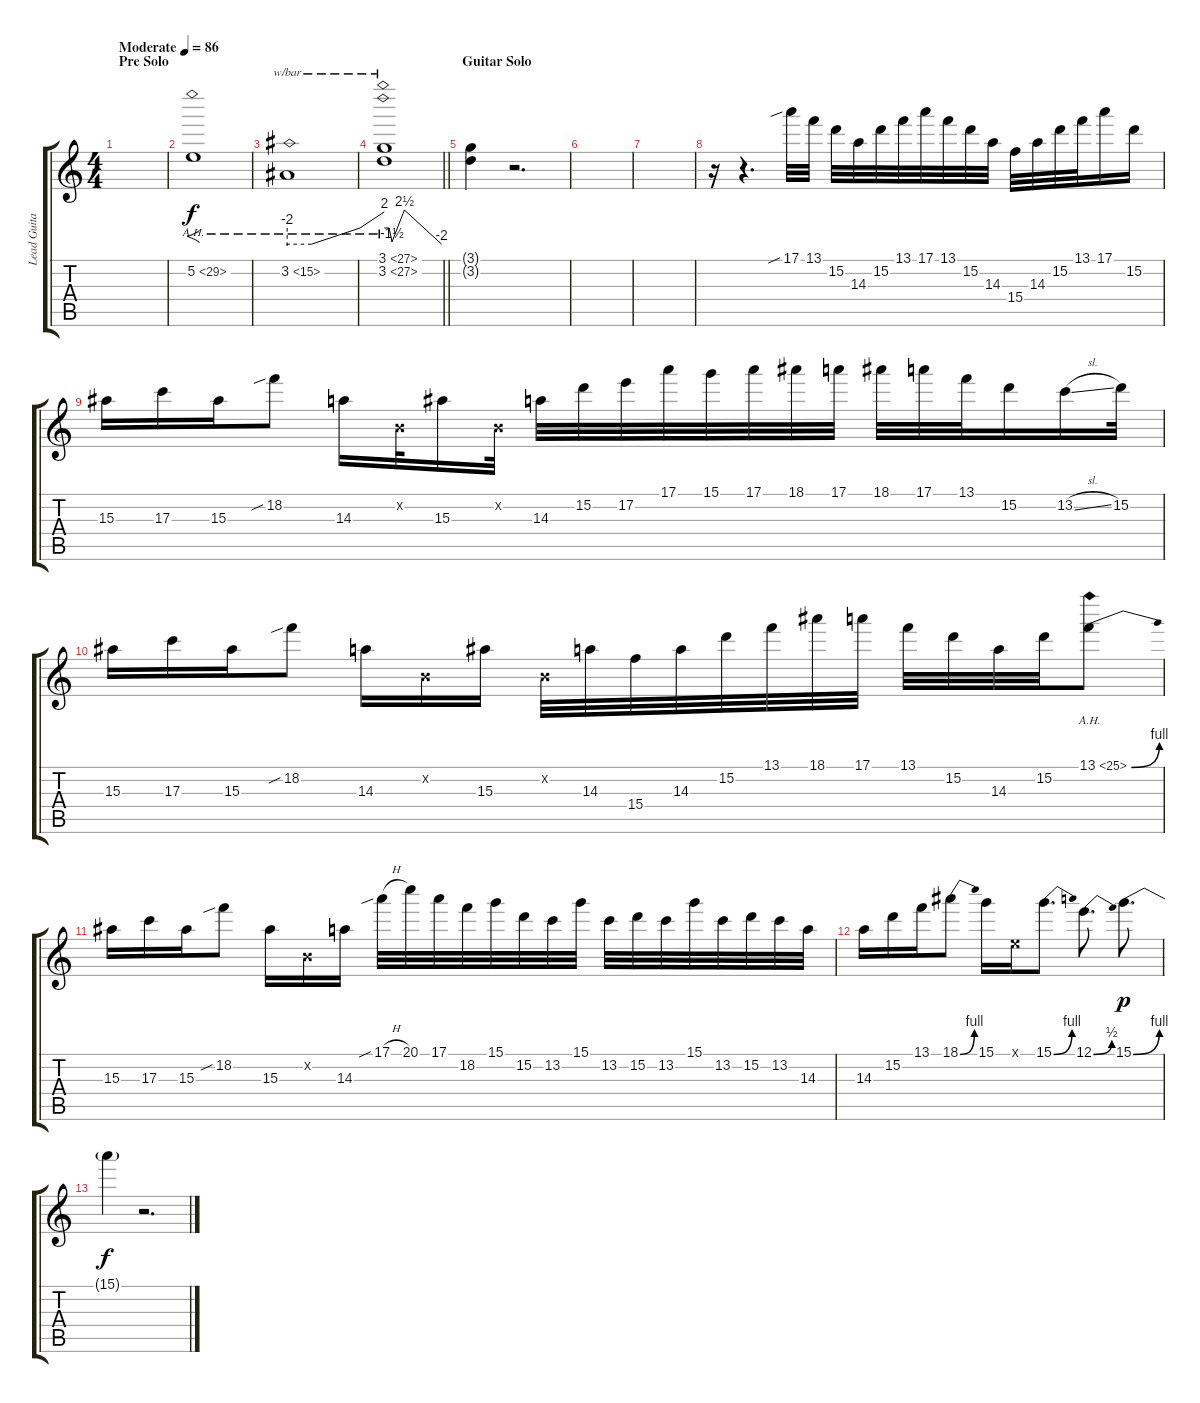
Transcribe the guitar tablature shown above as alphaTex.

\track ("Lead Guitar II" "Lead Guita") {instrument distortionguitar}
\staff {score tabs}
\tuning (E4 B3 G3 D3 A2 E2) {hide}
\ts (4 4)
\section ("" "Pre Solo")
\tempo (86 "Moderate")
\clef g2
\ks c
|
5.2{ah 24}.1{f} |
3.2{ah 12}.1{tbe (custom default 0 -8 15 -8 45 0 60 8)} |
\barLineRight lightlight
(3.1{ah 24} 3.2{ah 24}).1{tbe (custom default 0 0 5 0 8 -6 21 10 60 -8)} |
\section ("" "Guitar Solo")
(3.1{t} 3.2{t}).4{dy f} r.2{d} |
|
|
r.16 r.4{d} 17.1{sib}.32 13.1.32 15.2.32 14.3.32 15.2.32 13.1.32 17.1.32 13.1.32 15.2.32 14.3.32 15.4.32 14.3.32 15.2.32 13.1.32 17.1.16 15.2.16 |
15.3.16 17.3.16 15.3.16 18.2{sib}.8 14.3.16 0.2{x}.32 15.3.16 0.2{x}.32 14.3.32 15.2.32 17.2.32 17.1.32 15.1.32 17.1.32 18.1.32 17.1.32 18.1.32 17.1.32 13.1.32 15.2.16 13.2{sl}.16 15.2.32 |
15.3.16 17.3.16 15.3.16 18.2{sib}.8 14.3.16 0.2{x}.16 15.3.16 0.2{x}.32 14.3.32 15.4.32 14.3.32 15.2.32 13.1.32 18.1.32 17.1.32 13.1.32 15.2.32 14.3.32 15.2.32 13.1{be (bend 0 0 60 4) ah 12}.8 |
15.3.16 17.3.16 15.3.16 18.2{sib}.8 15.3.16 0.2{x}.16 14.3.16 17.1{sib h}.32 20.1.32 17.1.32 18.2.32 15.1.32 15.2.32 13.2.32 15.1.32 13.2.32 15.2.32 13.2.32 15.1.32 13.2.32 15.2.32 13.2.32 14.3.32 |
14.3.16 15.2.16 13.1.16 18.1{be (bend 0 0 60 4)}.8 15.1.16 0.1{x}.16 15.1{be (bend 0 0 60 4)}.8{d} 12.1{be (bend 0 0 60 2)}.8{d} 15.1{be (bend 0 0 60 4)}.8{d dy p} |
15.1{t}.4{dy f} r.2{d}
